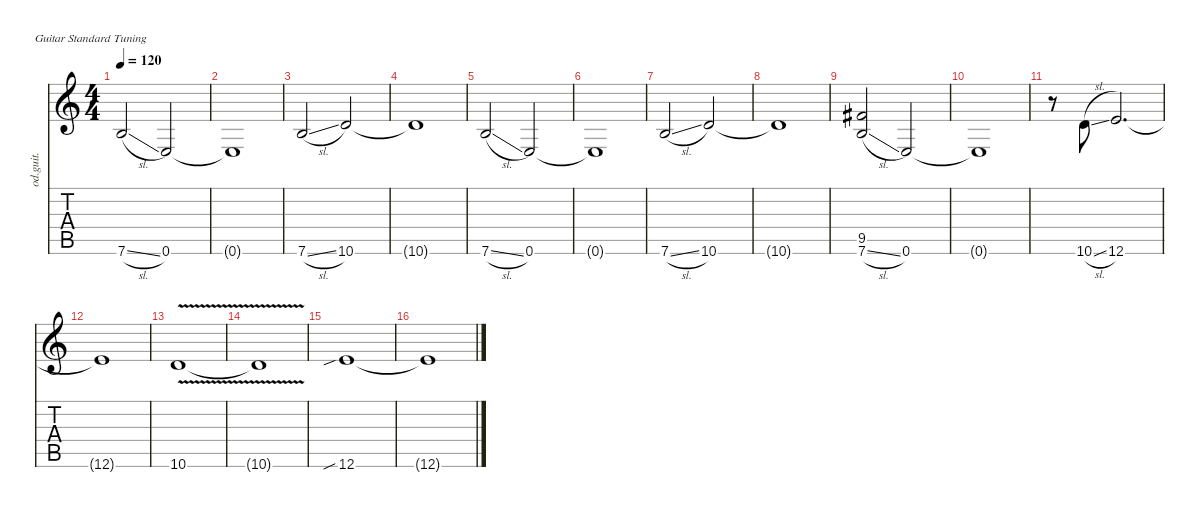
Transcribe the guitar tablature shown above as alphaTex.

\defaultSystemsLayout 4
\hideDynamics
\bracketExtendMode nobrackets
\otherSystemsTrackNameOrientation horizontal
\track ("Guitar (Page)" "od.guit.") {instrument overdrivenguitar}
\staff {score tabs}
\tuning (E4 B3 G3 D3 A2 E2)
\ts (4 4)
\tempo 120
\clef g2
\ks c
7.6{sl}.2{dy f beam Up} 0.6.2{beam Up} |
0.6{t}.1{beam Up} |
7.6{sl}.2{beam Up} 10.6.2{beam Up} |
10.6{t}.1{beam Up} |
7.6{sl}.2{beam Up} 0.6.2{beam Up} |
0.6{t}.1{beam Up} |
7.6{sl}.2{beam Up} 10.6.2{beam Up} |
10.6{t}.1{beam Up} |
(9.5{acc #} 7.6{sl}).2{beam Up} 0.6.2{beam Up} |
0.6{t}.1{beam Up} |
r.8{beam Down} 10.6{sl}.8{beam Up} 12.6.2{d beam Up} |
12.6{t}.1{beam Up} |
10.6{v}.1{beam Up} |
10.6{v t}.1{beam Up} |
12.6{sib}.1{beam Up} |
12.6{t}.1{beam Up}
